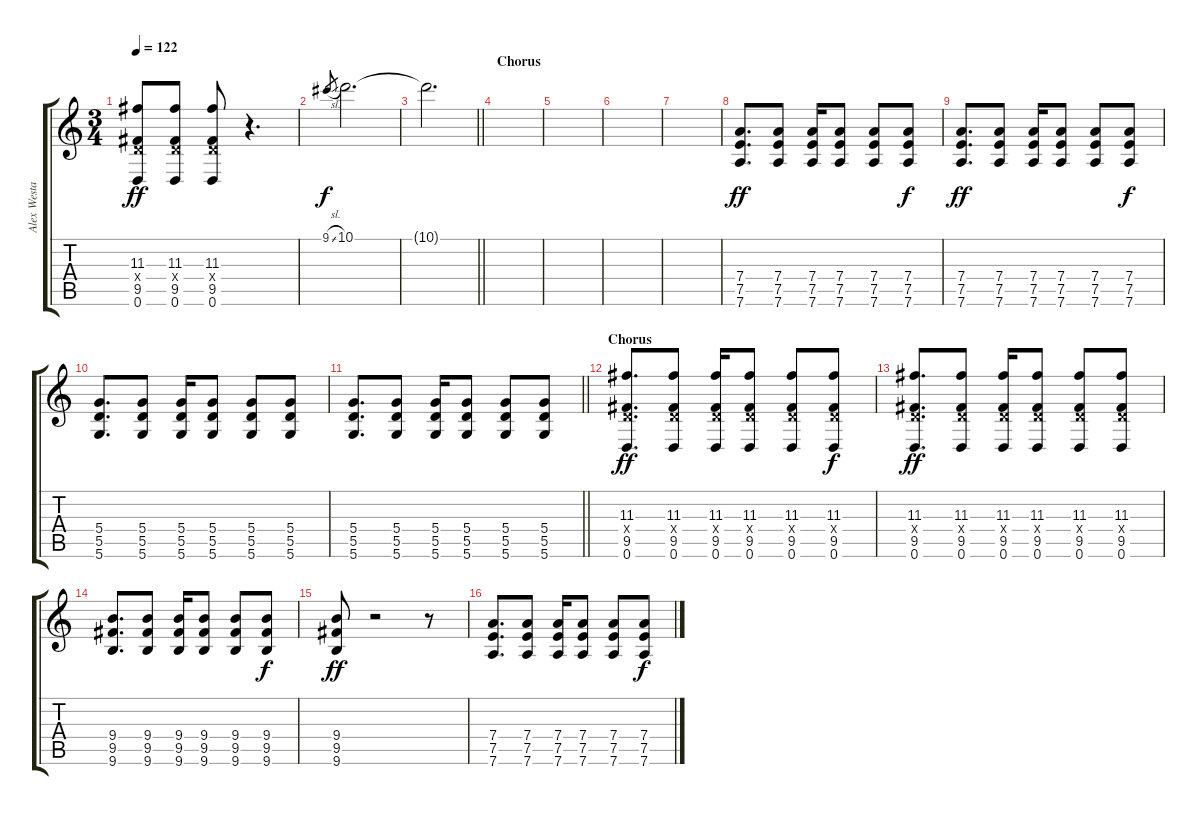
\track ("Alex Westaway" "Alex Westa") {instrument distortionguitar}
\staff {score tabs}
\tuning (E4 B3 G3 D3 A2 D2) {hide}
\ts (3 4)
\tempo 122
\clef g2
\ks c
(11.3 0.4{x} 9.5 0.6).8{dy ff} (11.3 0.4{x} 9.5 0.6).8 (11.3 0.4{x} 9.5 0.6).8 r.4{d volume 4} |
9.1{sl}.8{gr dy f} 10.1.2{d volume 16} |
\barLineRight lightlight
10.1{t}.2{d} |
\section ("" "Chorus")
|
|
|
|
(7.4 7.5 7.6).8{d dy ff} (7.4 7.5 7.6).8 (7.4 7.5 7.6).16 (7.4 7.5 7.6).8 (7.4 7.5 7.6).8 (7.4 7.5 7.6).8{dy f} |
(7.4 7.5 7.6).8{d dy ff} (7.4 7.5 7.6).8 (7.4 7.5 7.6).16 (7.4 7.5 7.6).8 (7.4 7.5 7.6).8 (7.4 7.5 7.6).8{dy f} |
(5.4 5.5 5.6).8{d} (5.4 5.5 5.6).8 (5.4 5.5 5.6).16 (5.4 5.5 5.6).8 (5.4 5.5 5.6).8 (5.4 5.5 5.6).8 |
\barLineRight lightlight
(5.4 5.5 5.6).8{d} (5.4 5.5 5.6).8 (5.4 5.5 5.6).16 (5.4 5.5 5.6).8 (5.4 5.5 5.6).8 (5.4 5.5 5.6).8 |
\section ("" "Chorus")
(11.3 0.4{x} 9.5 0.6).8{d dy ff volume 13} (11.3 0.4{x} 9.5 0.6).8 (11.3 0.4{x} 9.5 0.6).16 (11.3 0.4{x} 9.5 0.6).8 (11.3 0.4{x} 9.5 0.6).8 (11.3 0.4{x} 9.5 0.6).8{dy f} |
(11.3 0.4{x} 9.5 0.6).8{d dy ff volume 14} (11.3 0.4{x} 9.5 0.6).8 (11.3 0.4{x} 9.5 0.6).16 (11.3 0.4{x} 9.5 0.6).8 (11.3 0.4{x} 9.5 0.6).8 (11.3 0.4{x} 9.5 0.6).8 |
(9.4 9.5 9.6).8{d} (9.4 9.5 9.6).8 (9.4 9.5 9.6).16 (9.4 9.5 9.6).8 (9.4 9.5 9.6).8 (9.4 9.5 9.6).8{dy f} |
(9.4 9.5 9.6).8{dy ff} r.2 r.8 |
(7.4 7.5 7.6).8{d} (7.4 7.5 7.6).8 (7.4 7.5 7.6).16 (7.4 7.5 7.6).8 (7.4 7.5 7.6).8 (7.4 7.5 7.6).8{dy f}
